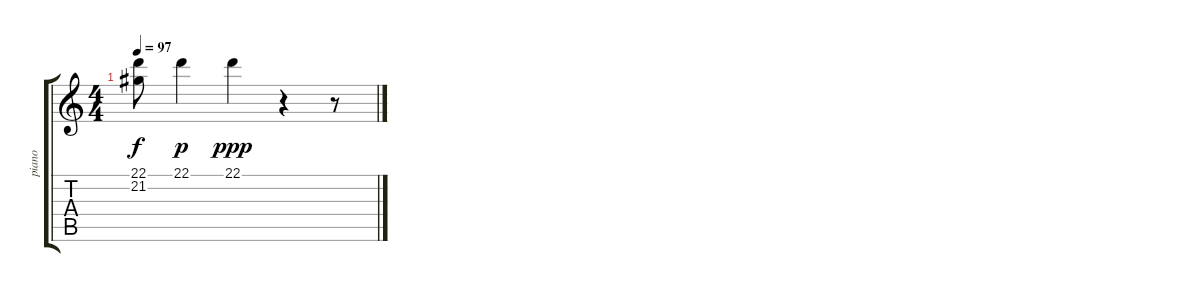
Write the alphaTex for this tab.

\track ("piano" "piano") {instrument honkytonkpiano}
\staff {score tabs}
\tuning (E4 B3 G3 D3 A2 E2) {hide}
\ts (4 4)
\tempo 97
\clef g2
\ks c
(22.1{t} 21.2{t}).8{dy f} 22.1.4{dy p} 22.1.4{dy ppp} r.4 r.8
